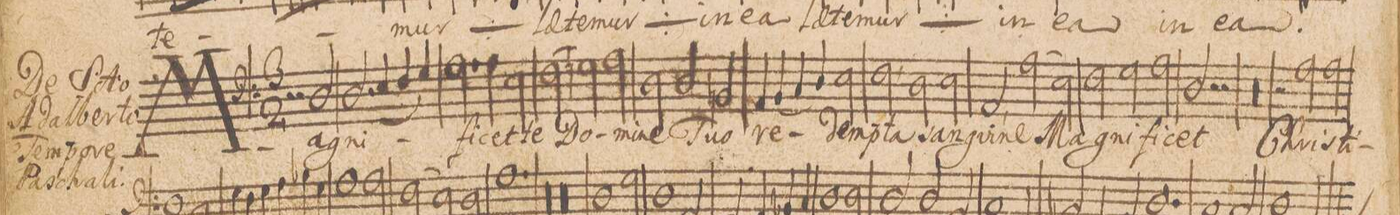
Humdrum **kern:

**kern	**text
*I"BASSVS.	*
*clefF4	*
*k[]	*
*M3/2	*
2r	.
2r	.
2D/	Ma-
=2-	=2-
2.D/	-gni-
(4E/	.
4F/	.
4G/)	.
=3-	=3-
*2\right	*
2.A\	-fi-
4A\	-cet
2E\	te
=4-	=4-
(2F\	Do-
2Gn\)	.
2A\	-mi-
=5-	=5-
2D\	-ne
2D/	Tu-
2BBn/	-o
=6-	=6-
4AA/	re-
(4BB/	.
4C/	.
4D/)	.
2E\	-dem-
=7-	=7-
2F,\	-pta
2D\	san-
2E\	-gui-
=8-	=8-
2AA,/	-ne
(2A\	Ma-
2E\)	.
=9-	=9-
2F\	-gni-
2G\	.
2A\	-fi-
=10-	=10-
2D/	-cet
2r	.
2r	.
=11-	=11-
00.r	.
=12-	=12-
=13-	=13-
=14-	=14-
=15-	=15-
2r	.
2A\	Chri-
2A\	-sti-
*-	*-
